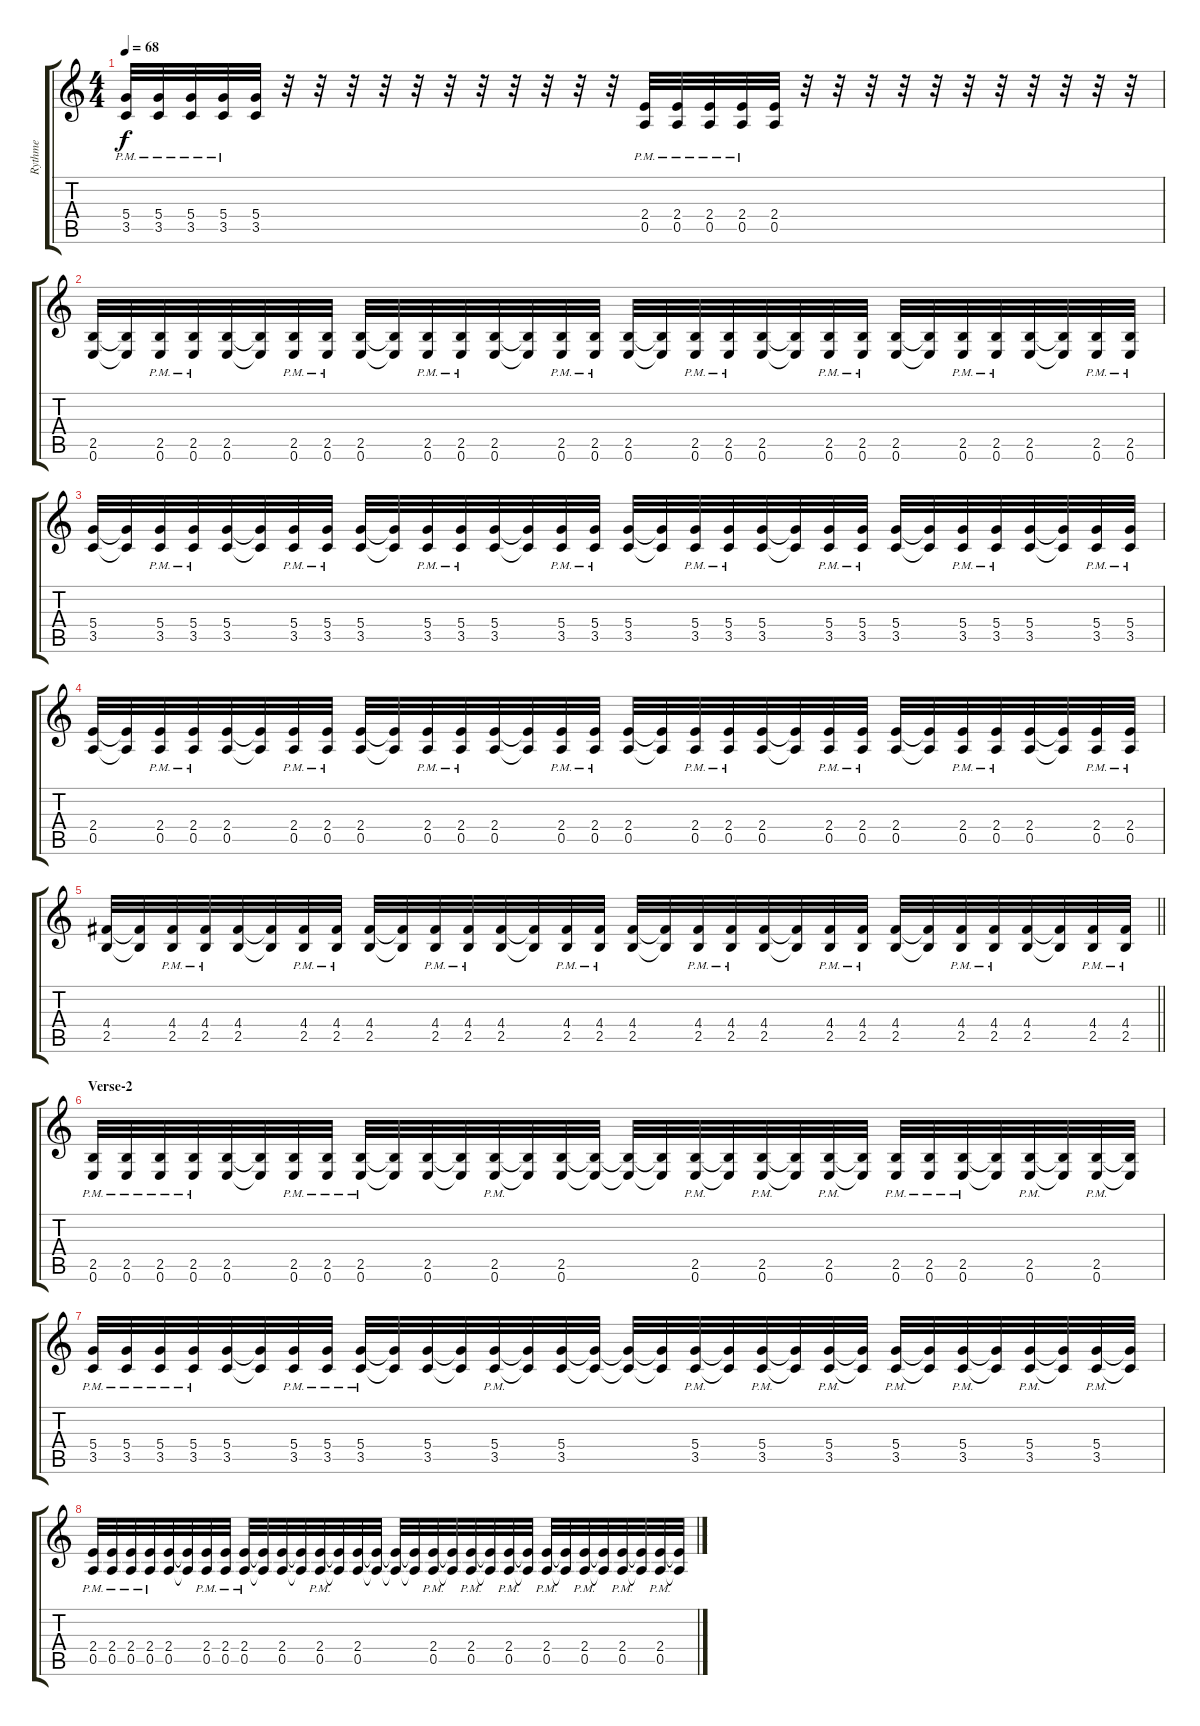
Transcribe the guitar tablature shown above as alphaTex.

\track ("Rythme" "Rythme") {instrument distortionguitar}
\staff {score tabs}
\tuning (E4 B3 G3 D3 A2 E2) {hide}
\ts (4 4)
\tempo 68
\clef g2
\ks c
(5.4{pm} 3.5{pm}).32{dy f} (5.4{pm} 3.5{pm}).32 (5.4{pm} 3.5{pm}).32 (5.4{pm} 3.5{pm}).32 (5.4 3.5).32 r.32 r.32 r.32 r.32 r.32 r.32 r.32 r.32 r.32 r.32 r.32 (2.4{pm} 0.5{pm}).32 (2.4{pm} 0.5{pm}).32 (2.4{pm} 0.5{pm}).32 (2.4{pm} 0.5{pm}).32 (2.4 0.5).32 r.32 r.32 r.32 r.32 r.32 r.32 r.32 r.32 r.32 r.32 r.32 |
(2.5 0.6).32 (2.5{t} 0.6{t}).32 (2.5{pm} 0.6{pm}).32 (2.5{pm} 0.6{pm}).32 (2.5 0.6).32 (2.5{t} 0.6{t}).32 (2.5{pm} 0.6{pm}).32 (2.5{pm} 0.6{pm}).32 (2.5 0.6).32 (2.5{t} 0.6{t}).32 (2.5{pm} 0.6{pm}).32 (2.5{pm} 0.6{pm}).32 (2.5 0.6).32 (2.5{t} 0.6{t}).32 (2.5{pm} 0.6{pm}).32 (2.5{pm} 0.6{pm}).32 (2.5 0.6).32 (2.5{t} 0.6{t}).32 (2.5{pm} 0.6{pm}).32 (2.5{pm} 0.6{pm}).32 (2.5 0.6).32 (2.5{t} 0.6{t}).32 (2.5{pm} 0.6{pm}).32 (2.5{pm} 0.6{pm}).32 (2.5 0.6).32 (2.5{t} 0.6{t}).32 (2.5{pm} 0.6{pm}).32 (2.5{pm} 0.6{pm}).32 (2.5 0.6).32 (2.5{t} 0.6{t}).32 (2.5{pm} 0.6{pm}).32 (2.5{pm} 0.6{pm}).32 |
(5.4 3.5).32 (5.4{t} 3.5{t}).32 (5.4 3.5{pm}).32 (5.4 3.5{pm}).32 (5.4 3.5).32 (5.4{t} 3.5{t}).32 (5.4 3.5{pm}).32 (5.4 3.5{pm}).32 (5.4 3.5).32 (5.4{t} 3.5{t}).32 (5.4 3.5{pm}).32 (5.4 3.5{pm}).32 (5.4 3.5).32 (5.4{t} 3.5{t}).32 (5.4 3.5{pm}).32 (5.4 3.5{pm}).32 (5.4 3.5).32 (5.4{t} 3.5{t}).32 (5.4 3.5{pm}).32 (5.4 3.5{pm}).32 (5.4 3.5).32 (5.4{t} 3.5{t}).32 (5.4 3.5{pm}).32 (5.4 3.5{pm}).32 (5.4 3.5).32 (5.4{t} 3.5{t}).32 (5.4 3.5{pm}).32 (5.4 3.5{pm}).32 (5.4 3.5).32 (5.4{t} 3.5{t}).32 (5.4 3.5{pm}).32 (5.4 3.5{pm}).32 |
(2.4 0.5).32 (2.4{t} 0.5{t}).32 (2.4 0.5{pm}).32 (2.4 0.5{pm}).32 (2.4 0.5).32 (2.4{t} 0.5{t}).32 (2.4 0.5{pm}).32 (2.4 0.5{pm}).32 (2.4 0.5).32 (2.4{t} 0.5{t}).32 (2.4 0.5{pm}).32 (2.4 0.5{pm}).32 (2.4 0.5).32 (2.4{t} 0.5{t}).32 (2.4 0.5{pm}).32 (2.4 0.5{pm}).32 (2.4 0.5).32 (2.4{t} 0.5{t}).32 (2.4 0.5{pm}).32 (2.4 0.5{pm}).32 (2.4 0.5).32 (2.4{t} 0.5{t}).32 (2.4 0.5{pm}).32 (2.4 0.5{pm}).32 (2.4 0.5).32 (2.4{t} 0.5{t}).32 (2.4 0.5{pm}).32 (2.4 0.5{pm}).32 (2.4 0.5).32 (2.4{t} 0.5{t}).32 (2.4 0.5{pm}).32 (2.4 0.5{pm}).32 |
\barLineRight lightlight
(4.4 2.5).32 (4.4{t} 2.5{t}).32 (4.4 2.5{pm}).32 (4.4 2.5{pm}).32 (4.4 2.5).32 (4.4{t} 2.5{t}).32 (4.4 2.5{pm}).32 (4.4 2.5{pm}).32 (4.4 2.5).32 (4.4{t} 2.5{t}).32 (4.4 2.5{pm}).32 (4.4 2.5{pm}).32 (4.4 2.5).32 (4.4{t} 2.5{t}).32 (4.4 2.5{pm}).32 (4.4 2.5{pm}).32 (4.4 2.5).32 (4.4{t} 2.5{t}).32 (4.4 2.5{pm}).32 (4.4 2.5{pm}).32 (4.4 2.5).32 (4.4{t} 2.5{t}).32 (4.4 2.5{pm}).32 (4.4 2.5{pm}).32 (4.4 2.5).32 (4.4{t} 2.5{t}).32 (4.4 2.5{pm}).32 (4.4 2.5{pm}).32 (4.4 2.5).32 (4.4{t} 2.5{t}).32 (4.4 2.5{pm}).32 (4.4 2.5{pm}).32 |
\section ("" "Verse-2")
(2.5{pm} 0.6{pm}).32 (2.5{pm} 0.6{pm}).32 (2.5{pm} 0.6{pm}).32 (2.5{pm} 0.6{pm}).32 (2.5 0.6).32 (2.5{t} 0.6{t}).32 (2.5{pm} 0.6{pm}).32 (2.5{pm} 0.6{pm}).32 (2.5{pm} 0.6{pm}).32 (2.5{t} 0.6{t}).32 (2.5 0.6).32 (2.5{t} 0.6{t}).32 (2.5{pm} 0.6{pm}).32 (2.5{t} 0.6{t}).32 (2.5 0.6).32 (2.5{t} 0.6{t}).32 (2.5{t} 0.6{t}).32 (2.5{t} 0.6{t}).32 (2.5{pm} 0.6{pm}).32 (2.5{t} 0.6{t}).32 (2.5{pm} 0.6{pm}).32 (2.5{t} 0.6{t}).32 (2.5{pm} 0.6{pm}).32 (2.5{t} 0.6{t}).32 (2.5{pm} 0.6{pm}).32 (2.5{pm} 0.6{pm}).32 (2.5{pm} 0.6{pm}).32 (2.5{t} 0.6{t}).32 (2.5{pm} 0.6{pm}).32 (2.5{t} 0.6{t}).32 (2.5{pm} 0.6{pm}).32 (2.5{t} 0.6{t}).32 |
(5.4{pm} 3.5{pm}).32 (5.4{pm} 3.5{pm}).32 (5.4{pm} 3.5{pm}).32 (5.4{pm} 3.5{pm}).32 (5.4 3.5).32 (5.4{t} 3.5{t}).32 (5.4{pm} 3.5{pm}).32 (5.4{pm} 3.5{pm}).32 (5.4{pm} 3.5{pm}).32 (5.4{t} 3.5{t}).32 (5.4 3.5).32 (5.4{t} 3.5{t}).32 (5.4{pm} 3.5{pm}).32 (5.4{t} 3.5{t}).32 (5.4 3.5).32 (5.4{t} 3.5{t}).32 (5.4{t} 3.5{t}).32 (5.4{t} 3.5{t}).32 (5.4{pm} 3.5{pm}).32 (5.4{t} 3.5{t}).32 (5.4{pm} 3.5{pm}).32 (5.4{t} 3.5{t}).32 (5.4{pm} 3.5{pm}).32 (5.4{t} 3.5{t}).32 (5.4{pm} 3.5{pm}).32 (5.4{t} 3.5{t}).32 (5.4{pm} 3.5{pm}).32 (5.4{t} 3.5{t}).32 (5.4{pm} 3.5{pm}).32 (5.4{t} 3.5{t}).32 (5.4{pm} 3.5{pm}).32 (5.4{t} 3.5{t}).32 |
(2.4{pm} 0.5{pm}).32 (2.4{pm} 0.5{pm}).32 (2.4{pm} 0.5{pm}).32 (2.4{pm} 0.5{pm}).32 (2.4 0.5).32 (2.4{t} 0.5{t}).32 (2.4{pm} 0.5{pm}).32 (2.4{pm} 0.5{pm}).32 (2.4{pm} 0.5{pm}).32 (2.4{t} 0.5{t}).32 (2.4 0.5).32 (2.4{t} 0.5{t}).32 (2.4{pm} 0.5{pm}).32 (2.4{t} 0.5{t}).32 (2.4 0.5).32 (2.4{t} 0.5{t}).32 (2.4{t} 0.5{t}).32 (2.4{t} 0.5{t}).32 (2.4{pm} 0.5{pm}).32 (2.4{t} 0.5{t}).32 (2.4{pm} 0.5{pm}).32 (2.4{t} 0.5{t}).32 (2.4{pm} 0.5{pm}).32 (2.4{t} 0.5{t}).32 (2.4{pm} 0.5{pm}).32 (2.4{t} 0.5{t}).32 (2.4{pm} 0.5{pm}).32 (2.4{t} 0.5{t}).32 (2.4{pm} 0.5{pm}).32 (2.4{t} 0.5{t}).32 (2.4{pm} 0.5{pm}).32 (2.4{t} 0.5{t}).32
